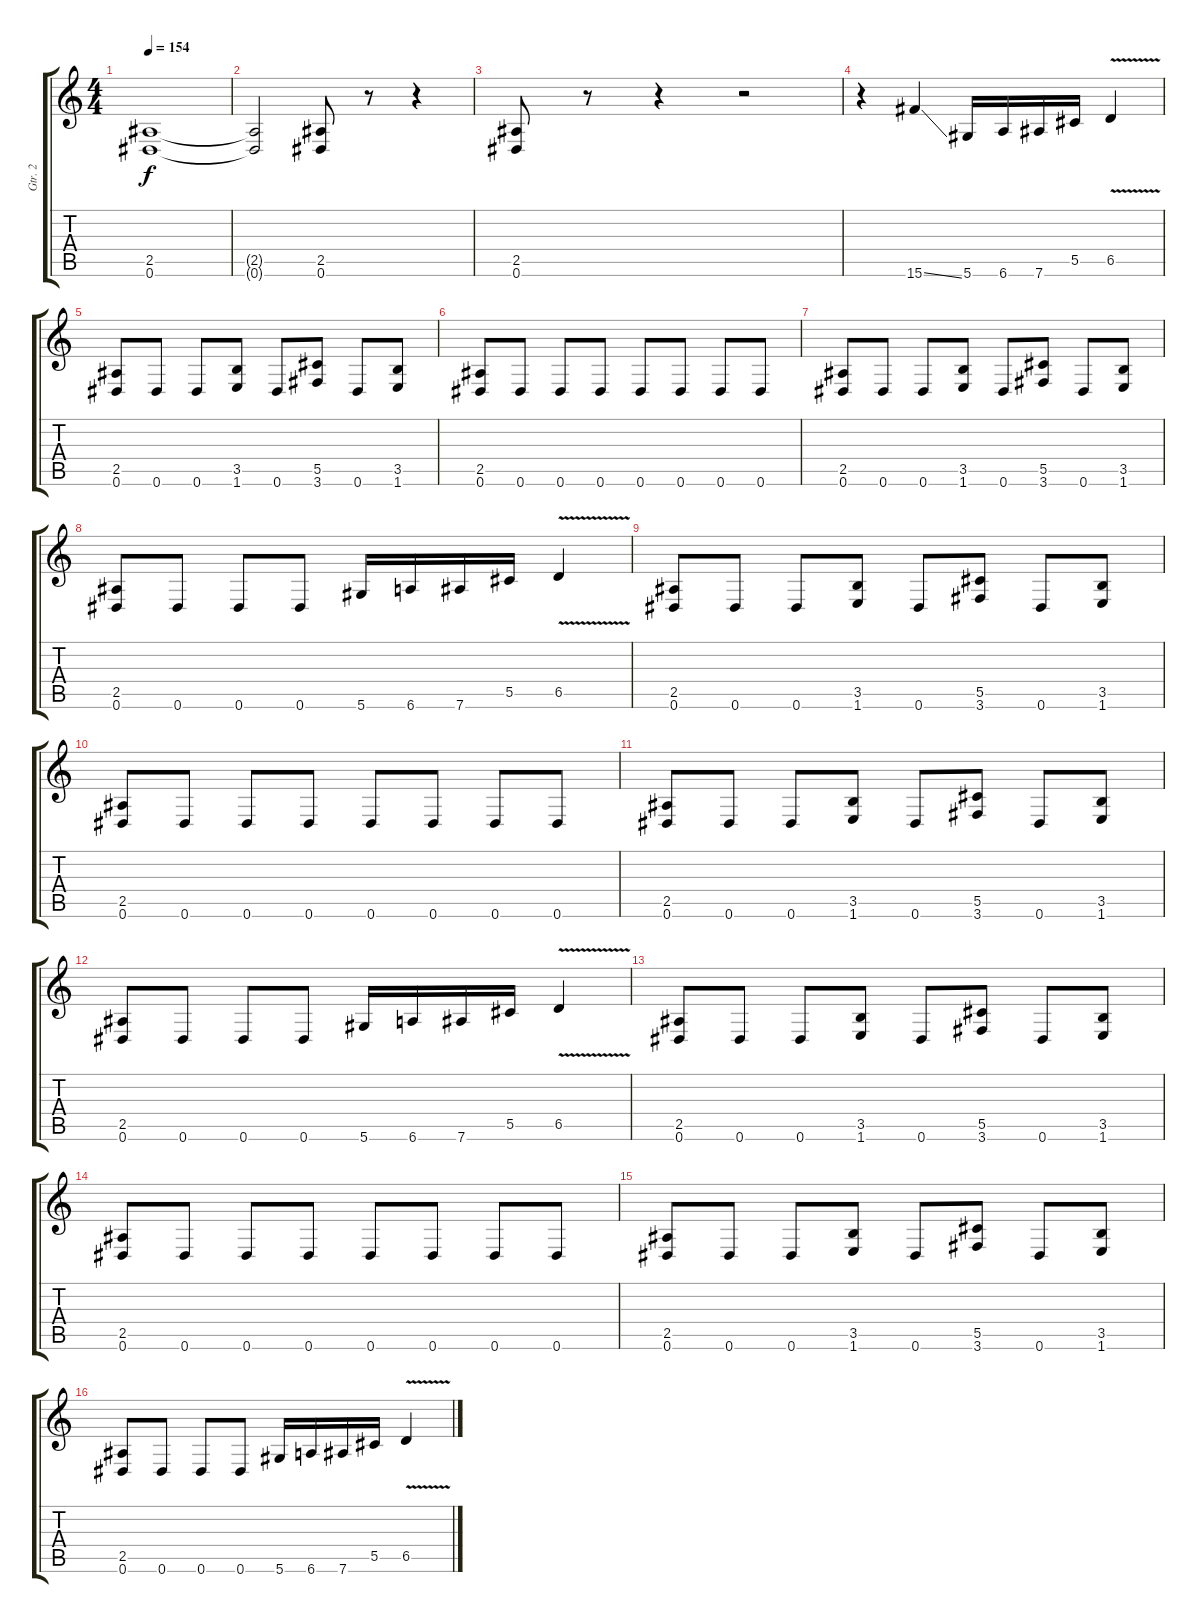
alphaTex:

\track ("Gtr. 2" "Gtr. 2") {instrument overdrivenguitar}
\staff {score tabs}
\tuning (Eb4 Bb3 Gb3 Db3 Ab2 Eb2) {hide}
\ts (4 4)
\tempo 154
\clef g2
\ks c
(2.5 0.6).1{dy f} |
(2.5{t} 0.6{t}).2 (2.5 0.6).8 r.8 r.4 |
(2.5 0.6).8 r.8 r.4 r.2 |
r.4 15.6{ss}.4 5.6.16 6.6.16 7.6.16 5.5.16 6.5{v}.4 |
(2.5 0.6).8 0.6.8 0.6.8 (3.5 1.6).8 0.6.8 (5.5 3.6).8 0.6.8 (3.5 1.6).8 |
(2.5 0.6).8 0.6.8 0.6.8 0.6.8 0.6.8 0.6.8 0.6.8 0.6.8 |
(2.5 0.6).8 0.6.8 0.6.8 (3.5 1.6).8 0.6.8 (5.5 3.6).8 0.6.8 (3.5 1.6).8 |
(2.5 0.6).8 0.6.8 0.6.8 0.6.8 5.6.16 6.6.16 7.6.16 5.5.16 6.5{v}.4 |
(2.5 0.6).8 0.6.8 0.6.8 (3.5 1.6).8 0.6.8 (5.5 3.6).8 0.6.8 (3.5 1.6).8 |
(2.5 0.6).8 0.6.8 0.6.8 0.6.8 0.6.8 0.6.8 0.6.8 0.6.8 |
(2.5 0.6).8 0.6.8 0.6.8 (3.5 1.6).8 0.6.8 (5.5 3.6).8 0.6.8 (3.5 1.6).8 |
(2.5 0.6).8 0.6.8 0.6.8 0.6.8 5.6.16 6.6.16 7.6.16 5.5.16 6.5{v}.4 |
(2.5 0.6).8 0.6.8 0.6.8 (3.5 1.6).8 0.6.8 (5.5 3.6).8 0.6.8 (3.5 1.6).8 |
(2.5 0.6).8 0.6.8 0.6.8 0.6.8 0.6.8 0.6.8 0.6.8 0.6.8 |
(2.5 0.6).8 0.6.8 0.6.8 (3.5 1.6).8 0.6.8 (5.5 3.6).8 0.6.8 (3.5 1.6).8 |
(2.5 0.6).8 0.6.8 0.6.8 0.6.8 5.6.16 6.6.16 7.6.16 5.5.16 6.5{v}.4
